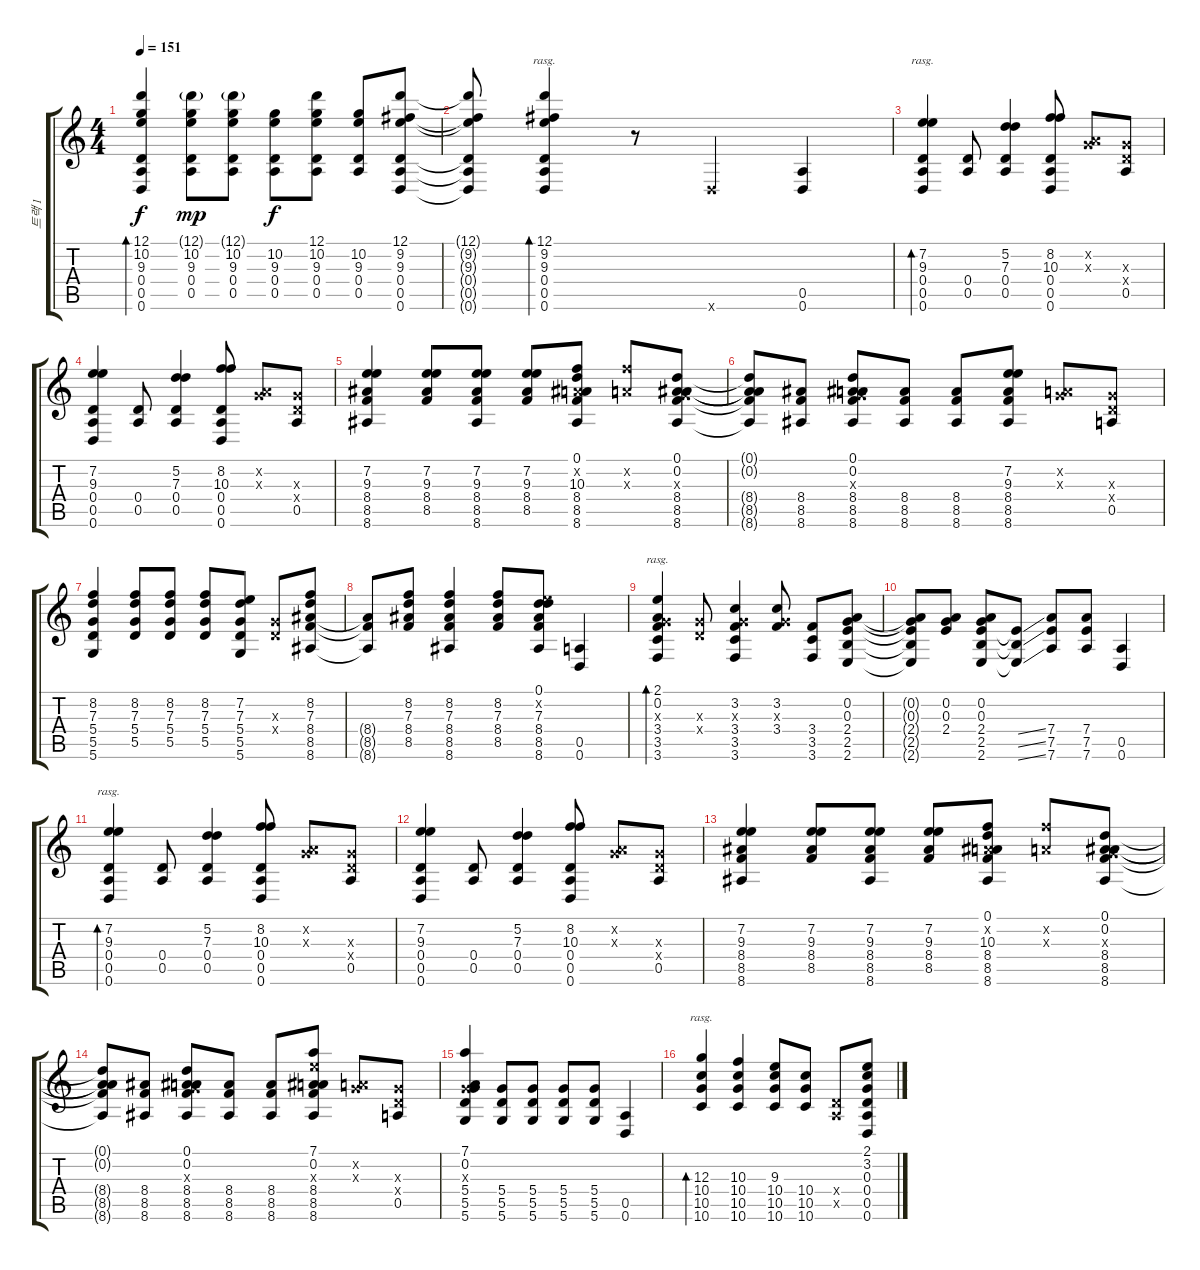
\track ("트랙 1" "트랙 1") {instrument acousticguitarsteel}
\staff {score tabs}
\tuning (D4 A3 G3 D3 A2 D2) {hide}
\ts (4 4)
\tempo 151
\clef g2
\ks c
(12.1 10.2 9.3 0.4 0.5 0.6).4{bd 60 dy f} (12.1{g} 10.2 9.3 0.4 0.5).8{dy mp} (12.1{g} 10.2 9.3 0.4 0.5).8 (10.2 9.3 0.4 0.5).8{dy f} (12.1 10.2 9.3 0.4 0.5).8 (10.2 9.3 0.4 0.5).8 (12.1 9.2 9.3 0.4 0.5 0.6).8 |
(12.1{t} 9.2{t} 9.3{t} 0.4{t} 0.5{t} 0.6{t}).8 (12.1 9.2 9.3 0.4 0.5 0.6).4{bd 480 rasg ii} r.8 0.6{x}.4 (0.5 0.6).4 |
(7.2 9.3 0.4 0.5 0.6).4{bd 120 rasg ii} (0.4 0.5).8 (5.2 7.3 0.4 0.5).4 (8.2 10.3 0.4 0.5 0.6).8 (0.2{x} 0.3{x}).8 (0.3{x} 0.4{x} 0.5).8 |
(7.2 9.3 0.4 0.5 0.6).4 (0.4 0.5).8 (5.2 7.3 0.4 0.5).4 (8.2 10.3 0.4 0.5 0.6).8 (0.2{x} 0.3{x}).8 (0.3{x} 0.4{x} 0.5).8 |
(7.2 9.3 8.4 8.5 8.6).4 (7.2 9.3 8.4 8.5).8 (7.2 9.3 8.4 8.5 8.6).8 (7.2 9.3 8.4 8.5).8 (0.1 0.2{x} 10.3 8.4 8.5 8.6).8 (0.2{x} 10.3{x}).8 (0.1 0.2 0.3{x} 8.4 8.5 8.6).8 |
(0.1{t} 0.2{t} 8.4{t} 8.5{t} 8.6{t}).8 (8.4 8.5 8.6).8 (0.1 0.2 0.3{x} 8.4 8.5 8.6).8 (8.4 8.5 8.6).8 (8.4 8.5 8.6).8 (7.2 9.3 8.4 8.5 8.6).8 (0.2{x} 0.3{x}).8 (0.3{x} 0.4{x} 0.5).8 |
(8.2 7.3 5.4 5.5 5.6).4 (8.2 7.3 5.4 5.5).8 (8.2 7.3 5.4 5.5).8 (8.2 7.3 5.4 5.5).8 (7.2 7.3 5.4 5.5 5.6).8 (0.3{x} 0.4{x}).8 (8.2 7.3 8.4 8.5 8.6).8 |
(8.4{t} 8.5{t} 8.6{t}).8 (8.2 7.3 8.4 8.5).8 (8.2 7.3 8.4 8.5 8.6).4 (8.2 7.3 8.4 8.5).8 (0.1 7.2{x} 7.3 8.4 8.5 8.6).8 (0.5 0.6).4 |
(2.1 0.2 0.3{x} 3.4 3.5 3.6).4{bd 60 rasg ii} (0.3{x} 0.4{x}).8 (3.2 0.3{x} 3.4 3.5 3.6).4 (3.2 0.3{x} 3.4).8 (3.4 3.5 3.6).8 (0.2 0.3 2.4 2.5 2.6).8 |
(0.2{t} 0.3{t} 2.4{t} 2.5{t} 2.6{t}).8 (0.2 0.3 2.4).8 (0.2 0.3 2.4 2.5 2.6).8 (2.4{ss t} 2.5{ss t} 2.6{ss t}).8 (7.4 7.5 7.6).8 (7.4 7.5 7.6).8 (0.5 0.6).4 |
(7.2 9.3 0.4 0.5 0.6).4{bd 120 rasg ii} (0.4 0.5).8 (5.2 7.3 0.4 0.5).4 (8.2 10.3 0.4 0.5 0.6).8 (0.2{x} 0.3{x}).8 (0.3{x} 0.4{x} 0.5).8 |
(7.2 9.3 0.4 0.5 0.6).4 (0.4 0.5).8 (5.2 7.3 0.4 0.5).4 (8.2 10.3 0.4 0.5 0.6).8 (0.2{x} 0.3{x}).8 (0.3{x} 0.4{x} 0.5).8 |
(7.2 9.3 8.4 8.5 8.6).4 (7.2 9.3 8.4 8.5).8 (7.2 9.3 8.4 8.5 8.6).8 (7.2 9.3 8.4 8.5).8 (0.1 0.2{x} 10.3 8.4 8.5 8.6).8 (0.2{x} 10.3{x}).8 (0.1 0.2 0.3{x} 8.4 8.5 8.6).8 |
(0.1{t} 0.2{t} 8.4{t} 8.5{t} 8.6{t}).8 (8.4 8.5 8.6).8 (0.1 0.2 0.3{x} 8.4 8.5 8.6).8 (8.4 8.5 8.6).8 (8.4 8.5 8.6).8 (7.1 0.2 9.3{x} 8.4 8.5 8.6).8 (0.2{x} 0.3{x}).8 (0.3{x} 0.4{x} 0.5).8 |
(7.1 0.2 0.3{x} 5.4 5.5 5.6).4 (5.4 5.5 5.6).8 (5.4 5.5 5.6).8 (5.4 5.5 5.6).8 (5.4 5.5 5.6).8 (0.5 0.6).4 |
(12.3 10.4 10.5 10.6).4{bd 60 rasg ii} (10.3 10.4 10.5 10.6).4 (9.3 10.4 10.5 10.6).8 (10.4 10.5 10.6).8 (0.4{x} 0.5{x}).8 (2.1 3.2 0.3 0.4 0.5 0.6).8
